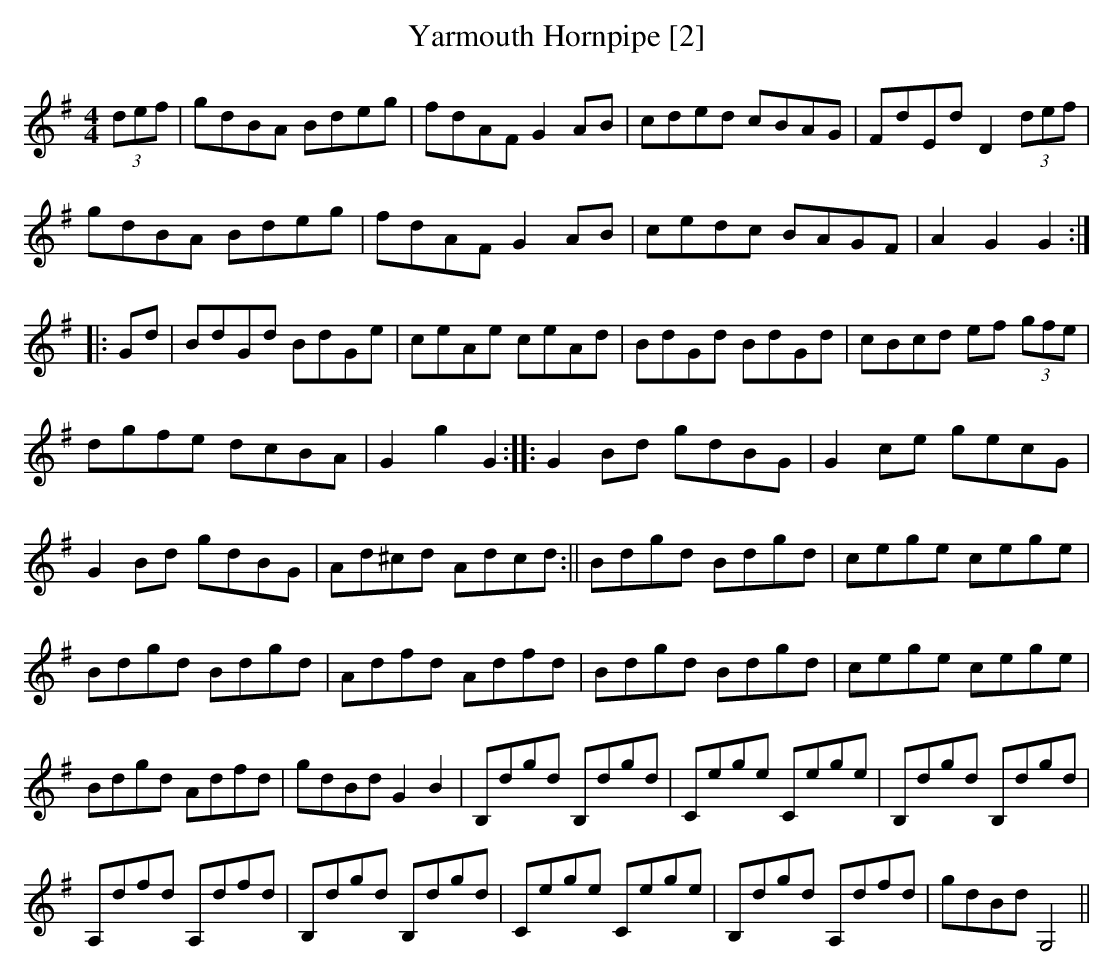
X:1
T:Yarmouth Hornpipe [2]
M:4/4
L:1/8
K:G
(3def|gdBA Bdeg|fdAF G2 AB|cded cBAG|FdEd D2 (3def|
gdBA Bdeg|fdAF G2 AB|cedc BAGF|A2G2G2:|
|:Gd|BdGd BdGe|ceAe ceAd|BdGd BdGd|cBcd ef (3gfe|
dgfe dcBA|G2g2G2:||:G2 Bd gdBG|G2 ce gecG|
G2 Bd gdBG|Ad^cd Adcd:||Bdgd Bdgd|cege cege|
Bdgd Bdgd|Adfd Adfd|Bdgd Bdgd|cege cege|
Bdgd Adfd|gdBd G2B2|B,dgd B,dgd|Cege Cege|B,dgd B,dgd|
A,dfd A,dfd|B,dgd B,dgd|Cege Cege|B,dgd A,dfd|gdBd G,4||
